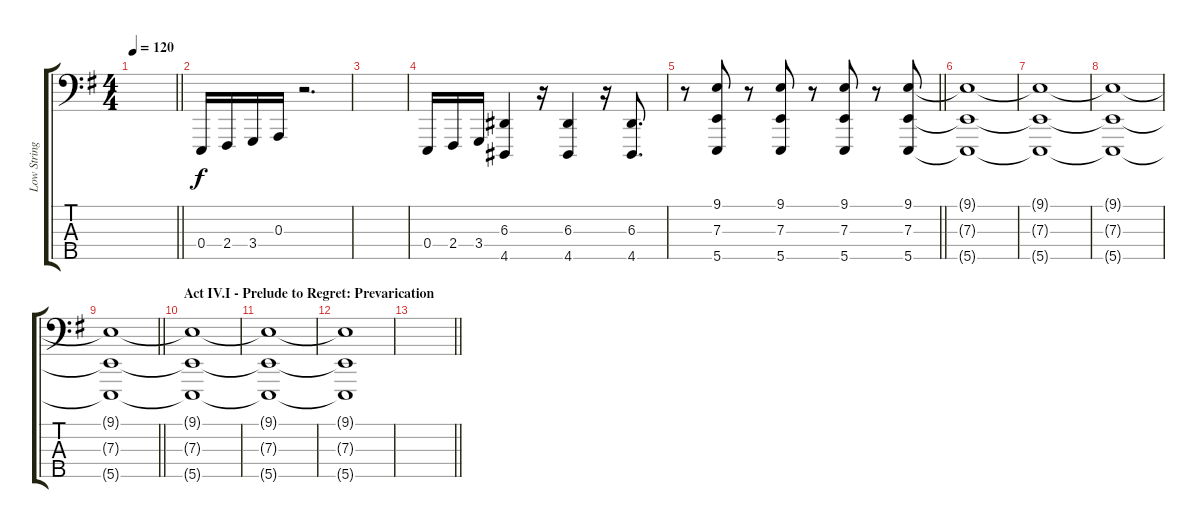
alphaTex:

\track ("Low Strings Standard" "Low String") {instrument stringensemble1}
\staff {score tabs}
\tuning (G2 D2 A1 E1 B0) {hide}
\ts (4 4)
\tempo 120
\clef f4
\barLineRight lightlight
\ks eminor
|
0.4.16 2.4.16 3.4.16 0.3.16 r.2{d} |
|
0.4.16 2.4.16 3.4.16 (6.3 4.5).4 r.16 (6.3 4.5).4 r.16 (6.3 4.5).8{d} |
\barLineRight lightlight
r.8 (9.1 7.3 5.5).8 r.8 (9.1 7.3 5.5).8 r.8 (9.1 7.3 5.5).8 r.8 (9.1 7.3 5.5).8 |
\section ("" "")
(9.1{t} 7.3{t} 5.5{t}).1 |
(9.1{t} 7.3{t} 5.5{t}).1 |
(9.1{t} 7.3{t} 5.5{t}).1{volume 16} |
\barLineRight lightlight
(9.1{t} 7.3{t} 5.5{t}).1 |
\section ("" "Act IV.I - Prelude to Regret: Prevarication")
(9.1{t} 7.3{t} 5.5{t}).1{volume 0} |
(9.1{t} 7.3{t} 5.5{t}).1 |
(9.1{t} 7.3{t} 5.5{t}).1 |
\barLineRight lightlight
